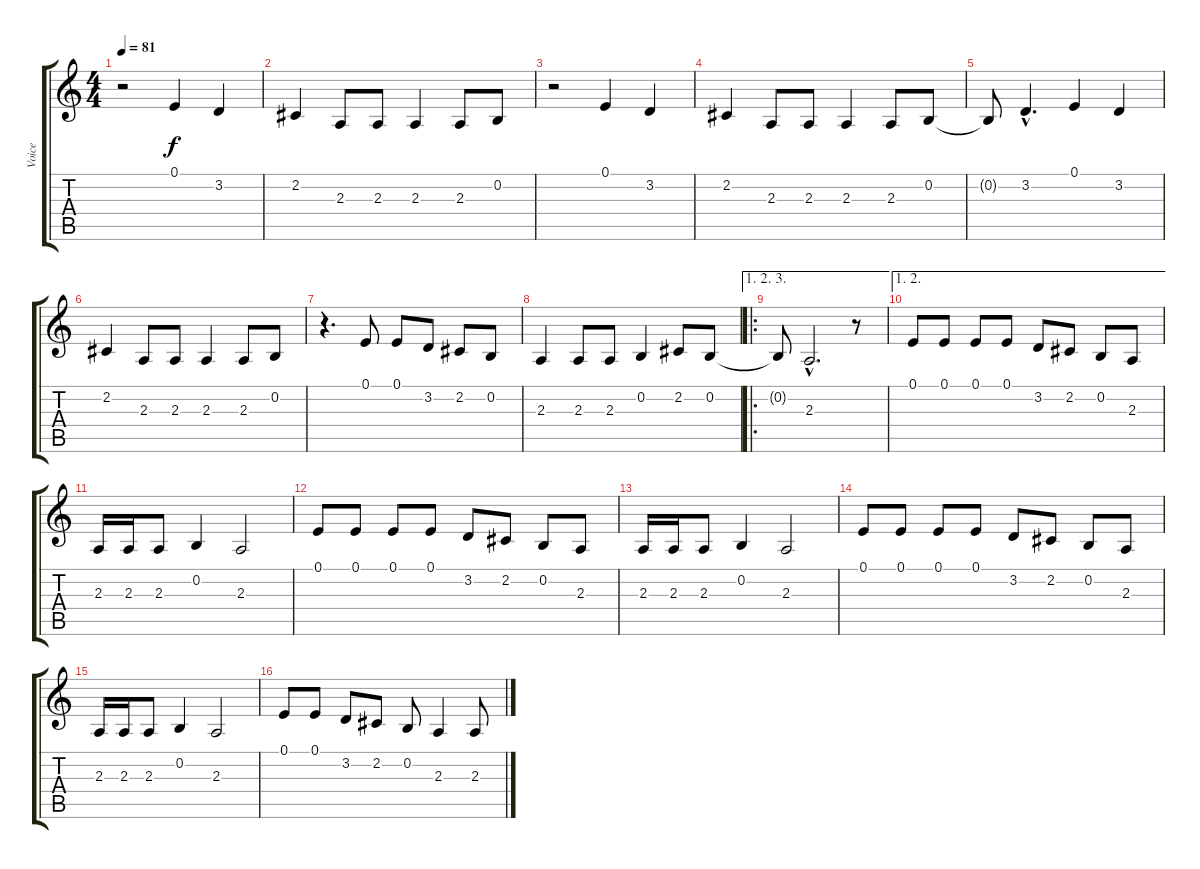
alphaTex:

\track ("Voice" "Voice") {instrument voiceoohs}
\staff {score tabs}
\tuning (E4 B3 G3 D3 A2 E2) {hide}
\ts (4 4)
\tempo 81
\clef g2
\ks c
r.2{dy f instrument voiceoohs} 0.1.4 3.2.4 |
2.2.4 2.3.8 2.3.8 2.3.4 2.3.8 0.2.8 |
r.2 0.1.4 3.2.4 |
2.2.4 2.3.8 2.3.8 2.3.4 2.3.8 0.2.8 |
0.2{t}.8 3.2{hac}.4{d} 0.1.4 3.2.4 |
2.2.4 2.3.8 2.3.8 2.3.4 2.3.8 0.2.8 |
r.4{d} 0.1.8 0.1.8 3.2.8 2.2.8 0.2.8 |
2.3.4 2.3.8 2.3.8 0.2.4 2.2.8 0.2.8 |
\ae (1 2 3)
\ro
0.2{t}.8 2.3{hac}.2{d} r.8 |
\ae (1 2)
0.1.8 0.1.8 0.1.8 0.1.8 3.2.8 2.2.8 0.2.8 2.3.8 |
2.3.16 2.3.16 2.3.8 0.2.4 2.3.2 |
0.1.8 0.1.8 0.1.8 0.1.8 3.2.8 2.2.8 0.2.8 2.3.8 |
2.3.16 2.3.16 2.3.8 0.2.4 2.3.2 |
0.1.8 0.1.8 0.1.8 0.1.8 3.2.8 2.2.8 0.2.8 2.3.8 |
2.3.16 2.3.16 2.3.8 0.2.4 2.3.2 |
0.1.8 0.1.8 3.2.8 2.2.8 0.2.8 2.3.4 2.3.8
